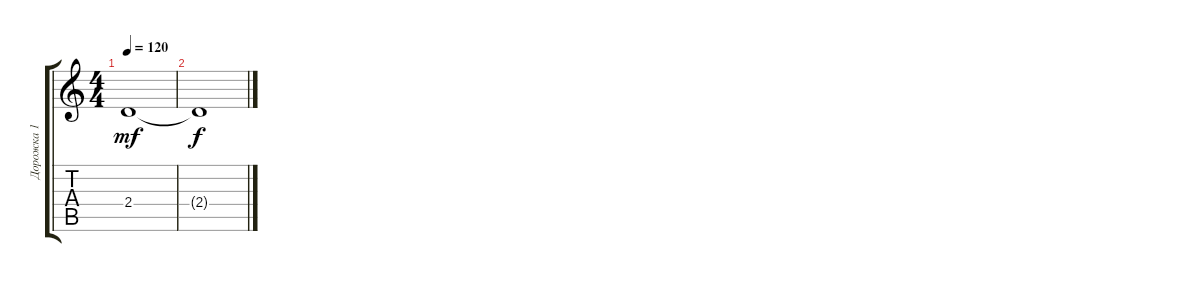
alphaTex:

\track ("Дорожка 1" "Дорожка 1") {instrument overdrivenguitar}
\staff {score tabs}
\tuning (D4 A3 F3 C3 G2 D2) {hide}
\ts (4 4)
\tempo 120
\clef g2
\ks c
2.4.1{dy mf} |
2.4{t}.1{dy f}
